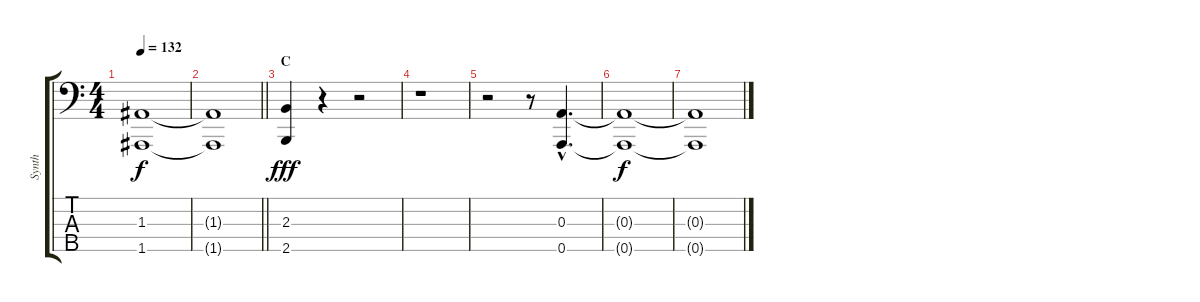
\track ("Synth" "Synth") {instrument synthstrings1}
\staff {score tabs}
\tuning (G3 D3 A2 E2 A1) {hide}
\ts (4 4)
\tempo 132
\clef f4
\ks c
(1.3{t} 1.5{t}).1{dy f} |
\barLineRight lightlight
(1.3{t} 1.5{t}).1 |
\section ("" "C")
(2.3 2.5).4{dy fff} r.4 r.2 |
r.1 |
r.2 r.8 (0.3{hac} 0.5{hac}).4{d} |
(0.3{t} 0.5{t}).1{dy f} |
(0.3{t} 0.5{t}).1
